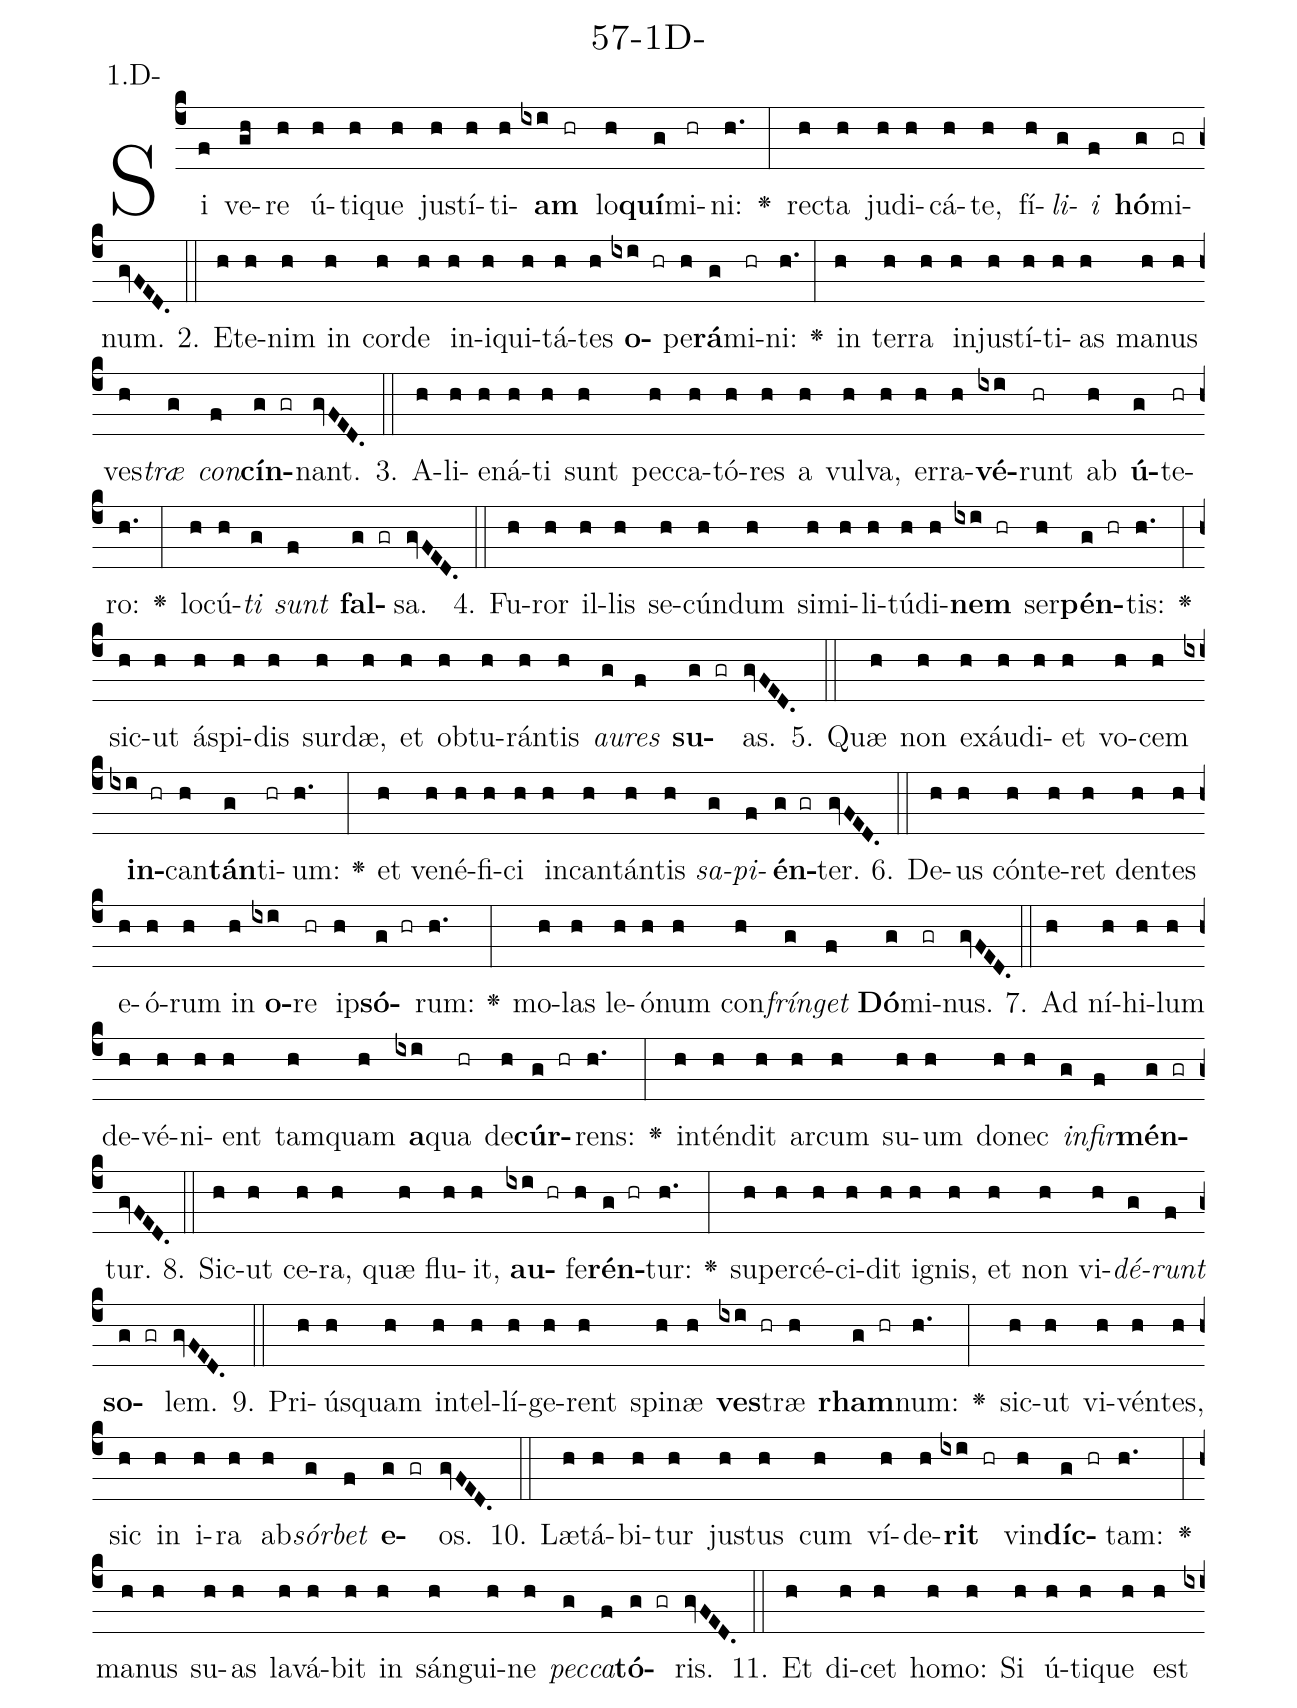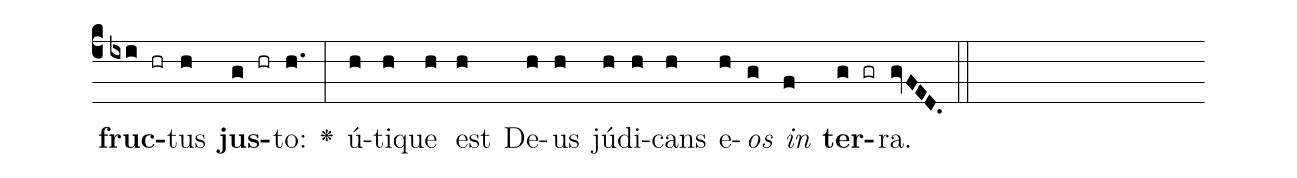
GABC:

name: 57-1D-;
annotation: 1.D-;
%%
(c4)Si(f) ve(gh)re(h) ú(h)ti(h)que(h) jus(h)tí(h)ti(h)<b>am</b>(ixi hr) lo(h)<b>quí</b>(g)mi(hr)ni:(h.) <v>\greheightstar</v>(:) rec(h)ta(h) ju(h)di(h)cá(h)te,(h) fí(h)<i>li</i>(g)<i>i</i>(f) <b>hó</b>(g)mi(gr)num.(gvFED.) (::)
2. Et(h)e(h)nim(h) in(h) cor(h)de(h) in(h)i(h)qui(h)tá(h)tes(h) <b>o</b>(ixi hr)pe(h)<b>rá</b>(g)mi(hr)ni:(h.) <v>\greheightstar</v>(:) in(h) ter(h)ra(h) in(h)jus(h)tí(h)ti(h)as(h) ma(h)nus(h) ves(h)<i>træ</i>(g) <i>con</i>(f)<b>cín</b>(g gr)nant.(gvFED.) (::)
3. A(h)li(h)e(h)ná(h)ti(h) sunt(h) pec(h)ca(h)tó(h)res(h) a(h) vul(h)va,(h) er(h)ra(h)<b>vé</b>(ixi)runt(hr) ab(h) <b>ú</b>(g)te(hr)ro:(h.) <v>\greheightstar</v>(:) lo(h)cú(h)<i>ti</i>(g) <i>sunt</i>(f) <b>fal</b>(g gr)sa.(gvFED.) (::)
4. Fu(h)ror(h) il(h)lis(h) se(h)cún(h)dum(h) si(h)mi(h)li(h)tú(h)di(h)<b>nem</b>(ixi hr) ser(h)<b>pén</b>(g hr)tis:(h.) <v>\greheightstar</v>(:) sic(h)ut(h) ás(h)pi(h)dis(h) sur(h)dæ,(h) et(h) ob(h)tu(h)rán(h)tis(h) <i>au</i>(g)<i>res</i>(f) <b>su</b>(g gr)as.(gvFED.) (::)
5. Quæ(h) non(h) ex(h)áu(h)di(h)et(h) vo(h)cem(h) <b>in</b>(ixi hr)can(h)<b>tán</b>(g)ti(hr)um:(h.) <v>\greheightstar</v>(:) et(h) ve(h)né(h)fi(h)ci(h) in(h)can(h)tán(h)tis(h) <i>sa</i>(g)<i>pi</i>(f)<b>én</b>(g gr)ter.(gvFED.) (::)
6. De(h)us(h) cón(h)te(h)ret(h) den(h)tes(h) e(h)ó(h)rum(h) in(h) <b>o</b>(ixi)re(hr) ip(h)<b>só</b>(g hr)rum:(h.) <v>\greheightstar</v>(:) mo(h)las(h) le(h)ó(h)num(h) con(h)<i>frín</i>(g)<i>get</i>(f) <b>Dó</b>(g)mi(gr)nus.(gvFED.) (::)
7. Ad(h) ní(h)hi(h)lum(h) de(h)vé(h)ni(h)ent(h) tam(h)quam(h) <b>a</b>(ixi)qua(hr) de(h)<b>cúr</b>(g hr)rens:(h.) <v>\greheightstar</v>(:) in(h)tén(h)dit(h) ar(h)cum(h) su(h)um(h) do(h)nec(h) <i>in</i>(g)<i>fir</i>(f)<b>mén</b>(g gr)tur.(gvFED.) (::)
8. Sic(h)ut(h) ce(h)ra,(h) quæ(h) flu(h)it,(h) <b>au</b>(ixi hr)fe(h)<b>rén</b>(g hr)tur:(h.) <v>\greheightstar</v>(:) su(h)per(h)cé(h)ci(h)dit(h) i(h)gnis,(h) et(h) non(h) vi(h)<i>dé</i>(g)<i>runt</i>(f) <b>so</b>(g gr)lem.(gvFED.) (::)
9. Pri(h)ús(h)quam(h) in(h)tel(h)lí(h)ge(h)rent(h) spi(h)næ(h) <b>ves</b>(ixi hr)træ(h) <b>rham</b>(g hr)num:(h.) <v>\greheightstar</v>(:) sic(h)ut(h) vi(h)vén(h)tes,(h) sic(h) in(h) i(h)ra(h) ab(h)<i>sór</i>(g)<i>bet</i>(f) <b>e</b>(g gr)os.(gvFED.) (::)
10. Læ(h)tá(h)bi(h)tur(h) jus(h)tus(h) cum(h) ví(h)de(h)<b>rit</b>(ixi hr) vin(h)<b>díc</b>(g hr)tam:(h.) <v>\greheightstar</v>(:) ma(h)nus(h) su(h)as(h) la(h)vá(h)bit(h) in(h) sán(h)gui(h)ne(h) <i>pec</i>(g)<i>ca</i>(f)<b>tó</b>(g gr)ris.(gvFED.) (::)
11. Et(h) di(h)cet(h) ho(h)mo:(h) Si(h) ú(h)ti(h)que(h) est(h) <b>fruc</b>(ixi hr)tus(h) <b>jus</b>(g hr)to:(h.) <v>\greheightstar</v>(:) ú(h)ti(h)que(h) est(h) De(h)us(h) jú(h)di(h)cans(h) e(h)<i>os</i>(g) <i>in</i>(f) <b>ter</b>(g gr)ra.(gvFED.) (::)
